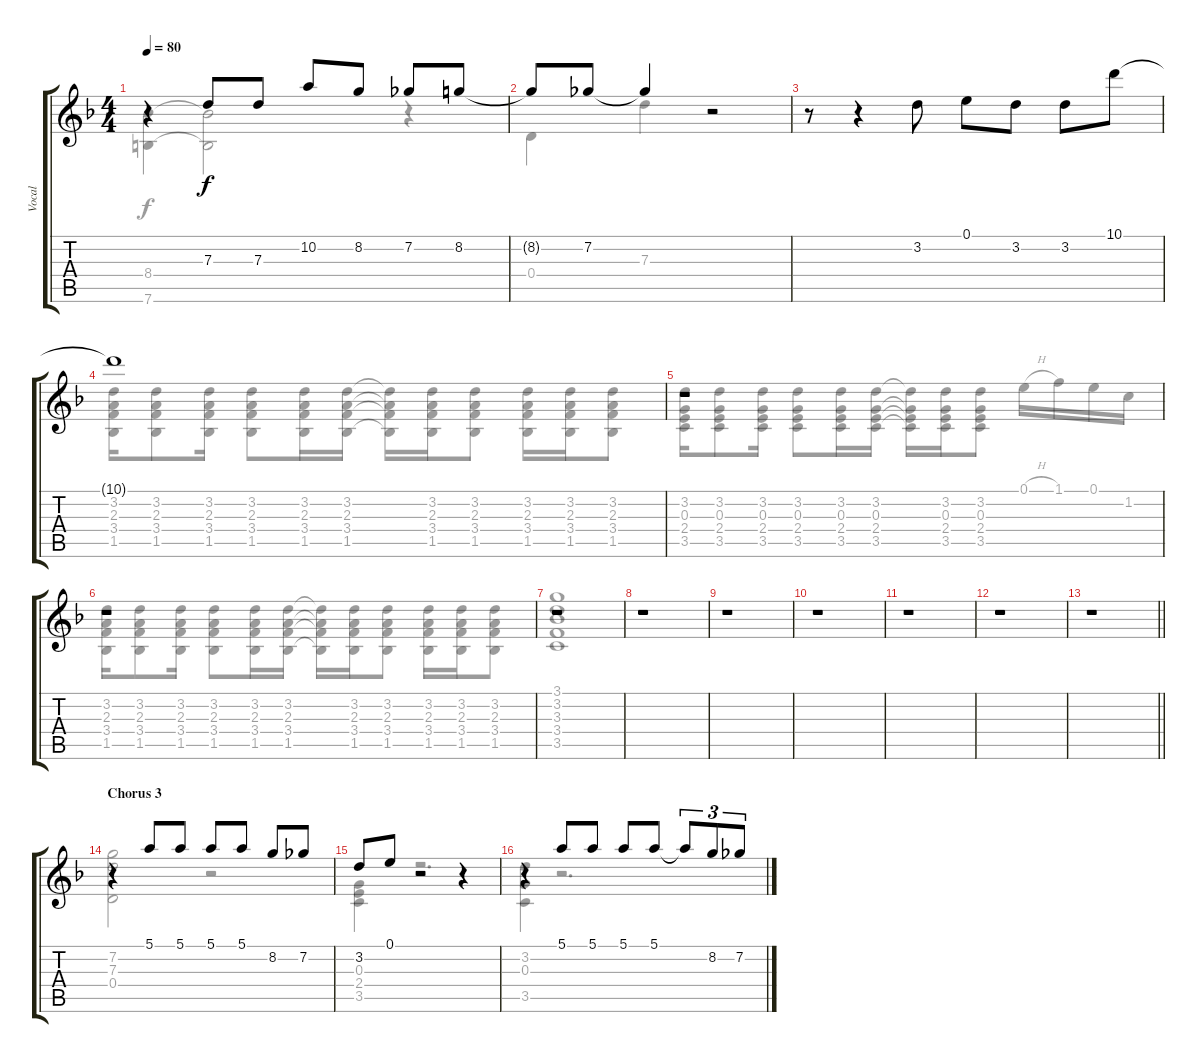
\track ("Vocal" "Vocal") {instrument acousticguitarnylon}
\staff {score tabs}
\tuning (E4 B3 G3 D3 A2 E2) {hide}
\voice
\ts (4 4)
\tempo 80
\clef g2
\ks f
r.4{dy f} 7.3.8 7.3.8 10.2.8 8.2.8 7.2.8 8.2.8 |
8.2{t}.8 7.2.8 7.2{t}.4 r.2 |
r.8 r.4 3.2.8 0.1.8 3.2.8 3.2.8 10.1.8 |
10.1{t}.1 |
r.1 |
r.1 |
r.1 |
r.1 |
r.1 |
r.1 |
r.1 |
r.1 |
\barLineRight lightlight
r.1 |
\section ("" "Chorus 3")
r.4 5.1.8 5.1.8 5.1.8 5.1.8 8.2.8 7.2.8 |
3.2.8 0.1.8 r.2 r.4 |
r.4 5.1.8 5.1.8 5.1.8 5.1.8 5.1{t}.8{tu (3 2)} 8.2.8{tu (3 2)} 7.2.8{tu (3 2)}
\voice
\clef g2
\ottava regular
\simile none
\ks f
(8.4 7.6{t}).4{dy f} (8.4{t} 7.6{t}).2 r.4 |
0.4.4 7.3.4 r.2 |
|
(3.2 2.3 3.4 1.5).16 (3.2 2.3 3.4 1.5).8 (3.2 2.3 3.4 1.5).16 (3.2 2.3 3.4 1.5).8 (3.2 2.3 3.4 1.5).16 (3.2 2.3 3.4 1.5).16 (3.2{t} 2.3{t} 3.4{t} 1.5{t}).16 (3.2 2.3 3.4 1.5).16 (3.2 2.3 3.4 1.5).8 (3.2 2.3 3.4 1.5).16 (3.2 2.3 3.4 1.5).16 (3.2 2.3 3.4 1.5).8 |
(3.2 0.3 2.4 3.5).16 (3.2 0.3 2.4 3.5).8 (3.2 0.3 2.4 3.5).16 (3.2 0.3 2.4 3.5).8 (3.2 0.3 2.4 3.5).16 (3.2 0.3 2.4 3.5).16 (3.2{t} 0.3{t} 2.4{t} 3.5{t}).16 (3.2 0.3 2.4 3.5).16 (3.2 0.3 2.4 3.5).8 0.1{h}.16 1.1.16 0.1.16 1.2.16 |
(3.2 2.3 3.4 1.5).16 (3.2 2.3 3.4 1.5).8 (3.2 2.3 3.4 1.5).16 (3.2 2.3 3.4 1.5).8 (3.2 2.3 3.4 1.5).16 (3.2 2.3 3.4 1.5).16 (3.2{t} 2.3{t} 3.4{t} 1.5{t}).16 (3.2 2.3 3.4 1.5).16 (3.2 2.3 3.4 1.5).8 (3.2 2.3 3.4 1.5).16 (3.2 2.3 3.4 1.5).16 (3.2 2.3 3.4 1.5).8 |
(3.1 3.2 3.3 3.4 3.5).1 |
|
|
|
|
|
\barLineRight lightlight
|
(7.2 7.3 0.4).2 r.2 |
(0.3 2.4 3.5).4 r.2{d} |
(3.2 0.3 3.5).4 r.2{d}
